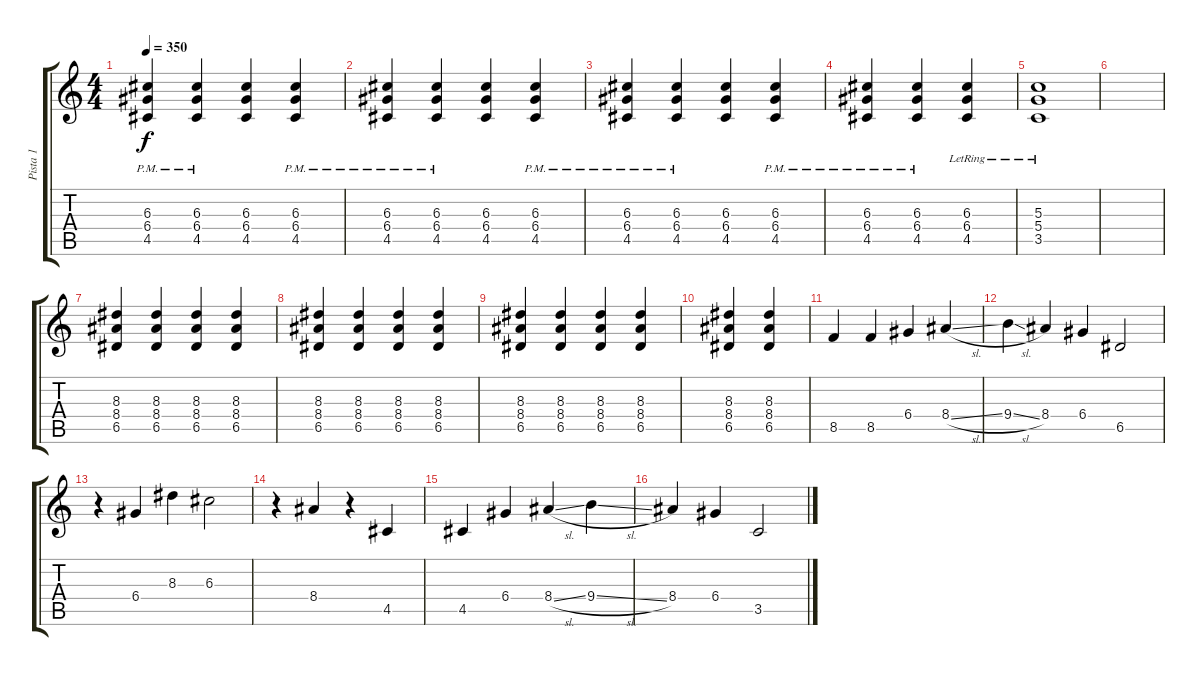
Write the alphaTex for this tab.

\track ("Pista 1" "Pista 1") {instrument distortionguitar}
\staff {score tabs}
\tuning (E4 B3 G3 D3 A2 E2) {hide}
\ts (4 4)
\tempo 350
\clef g2
\ks c
(6.3{pm} 6.4{pm} 4.5{pm}).4{dy f} (6.3{pm} 6.4{pm} 4.5{pm}).4 (6.3 6.4 4.5).4 (6.3{pm} 6.4{pm} 4.5{pm}).4 |
(6.3{pm} 6.4{pm} 4.5{pm}).4 (6.3{pm} 6.4{pm} 4.5{pm}).4 (6.3 6.4 4.5).4 (6.3{pm} 6.4{pm} 4.5{pm}).4 |
(6.3{pm} 6.4{pm} 4.5{pm}).4 (6.3{pm} 6.4{pm} 4.5{pm}).4 (6.3 6.4 4.5).4 (6.3{pm} 6.4{pm} 4.5{pm}).4 |
(6.3{pm} 6.4{pm} 4.5{pm}).4 (6.3{pm} 6.4{pm} 4.5{pm}).4 (6.3{lr} 6.4{lr} 4.5{lr}).4 |
(5.3{lr} 5.4{lr} 3.5{lr}).1 |
|
(8.3 8.4 6.5).4 (8.3 8.4 6.5).4 (8.3 8.4 6.5).4 (8.3 8.4 6.5).4 |
(8.3 8.4 6.5).4 (8.3 8.4 6.5).4 (8.3 8.4 6.5).4 (8.3 8.4 6.5).4 |
(8.3 8.4 6.5).4 (8.3 8.4 6.5).4 (8.3 8.4 6.5).4 (8.3 8.4 6.5).4 |
(8.3 8.4 6.5).4 (8.3 8.4 6.5).4 |
8.5.4 8.5.4 6.4.4 8.4{sl}.4 |
9.4{sl}.4 8.4.4 6.4.4 6.5.2 |
r.4 6.4.4 8.3.4 6.3.2 |
r.4 8.4.4 r.4 4.5.4 |
4.5.4 6.4.4 8.4{sl}.4 9.4{sl}.4 |
8.4.4 6.4.4 3.5.2
